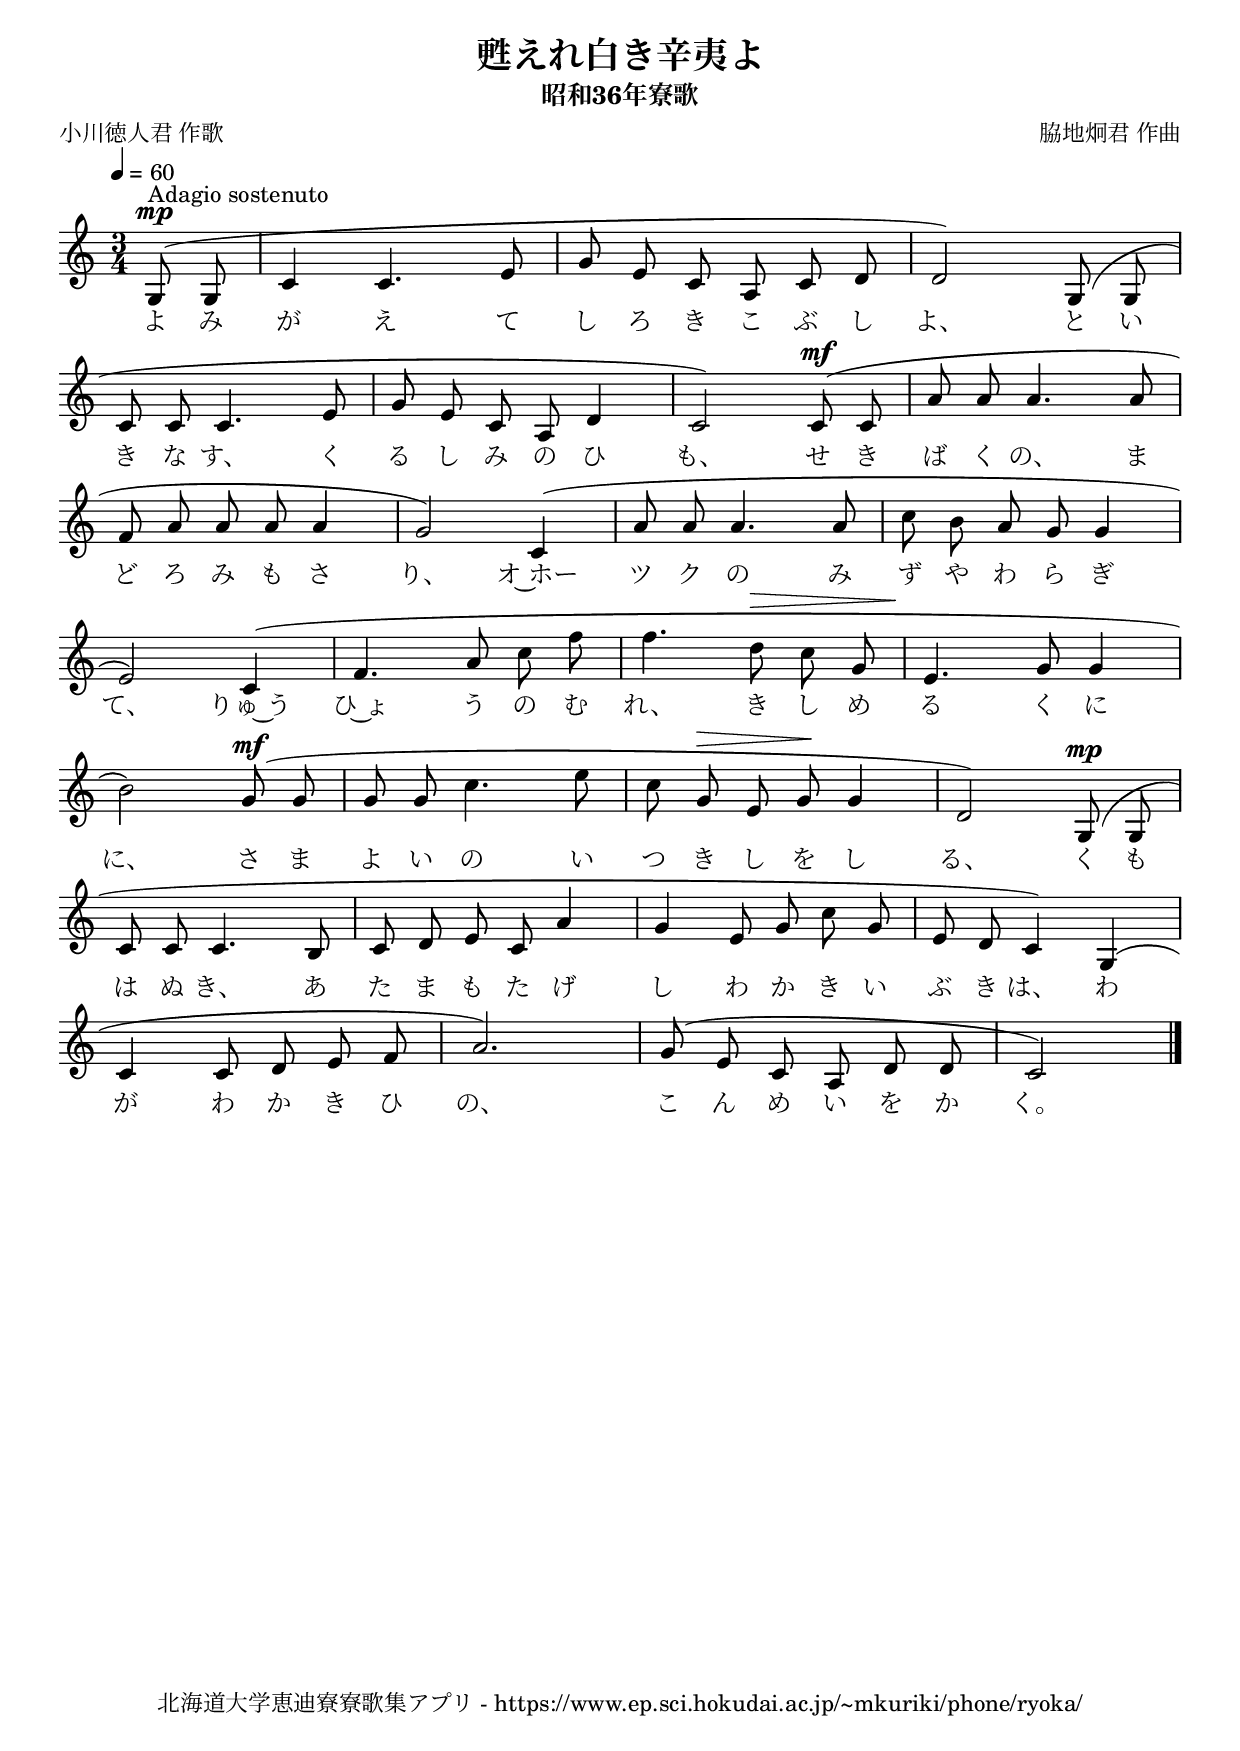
\version "2.18.2"

\paper {indent = 0}

\header {
  title = "甦えれ白き辛夷よ"
  subtitle = "昭和36年寮歌"
  composer = "脇地炯君 作曲"
  poet = "小川徳人君 作歌"
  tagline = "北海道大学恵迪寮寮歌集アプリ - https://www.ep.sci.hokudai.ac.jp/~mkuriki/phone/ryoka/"
}


melody = \relative c'{
  \tempo 4 = 60
  \autoBeamOff
  \numericTimeSignature
  \override BreathingSign.text = \markup { \musicglyph #"scripts.upedaltoe" } % ブレスの記号指定
  \key c \major
  \time 3/4
  \slurUp
  \set melismaBusyProperties = #'()
  \partial 4 g8^\mp ^"Adagio sostenuto" ( g8 |
  c4 c4. e8 |
  g8 e8 c8 a8 c8 d8 |
  d2) g,8 (g8 | \break
  c8 c8 c4. e8 |
  g8 e8 c8 a8 d4 |
  c2) c8^\mf (c8 |
  a'8 a8 a4. a8 | \break
  f8 a8 a8 a8 a4 |
  g2) c,4 ( |
  a'8 a8 a4. a8 |
  c8 b8 a8 g8 g4 | \break
  e2 ) c4 ( |
  f4. a8 c8 f8 |
  f4. d8^\> c8 g8 |
  e4.\! g8 g4 | \break
  b2 ) g8^\mf ( g8 |
  g8 g8 c4. e8 |
  c8 g8^\> e8 g8\! g4 |
  d2 ) g,8^\mp ( g8 | \break
  c8 c8 c4. b8 |
  c8 d8 e8 c8 a'4 |
  g4 e8 g8 c8 g8 |
  e8 d8 c4) g4 ( | \break
  c4 c8 d8 e8 f8 |
  a2. ) |
  g8 ( e8 c8 a8 d8 d8 |
  c2 )
  \bar "|."
}

text = \lyricmode {
  よ み が え て し ろ き こ ぶ し よ、 と い
  き な す、 く る し み の ひ も、 せ き ば く の、 ま
  ど ろ み も さ り、 オ~ホー ツ ク の み ず や わ ら ぎ
  て、 りゅ~う ひ~ょ う の む れ、 き し め る く に
  に、 さ ま よ い の い つ き し を し る、 く も
  は ぬ き、 あ た ま も た げ し わ か き い ぶ き は、 わ
  が わ か き ひ の、 こ ん め い を か く。
}



\score {
  <<
    % ギターコード
    %{
    \new ChordNames \with {midiInstrument = #"acoustic guitar (nylon)"}{
      \set chordChanges = ##t
      \harmony
    }
    %}
    
    % メロディーライン
    \new Voice = "one"{\melody}
    % 歌詞
    \new Lyrics \lyricsto "one" \text
    % 太鼓
    % \new DrumStaff \with{
    %   \remove "Time_signature_engraver"
    %   drumStyleTable = #percussion-style
    %   \override StaffSymbol.line-count = #1
    %   \hide Stem
    % }
    % \drum
  >>
  
\midi {}
\layout {
  \context {
    \Score
    \remove "Bar_number_engraver"
  }
}

}